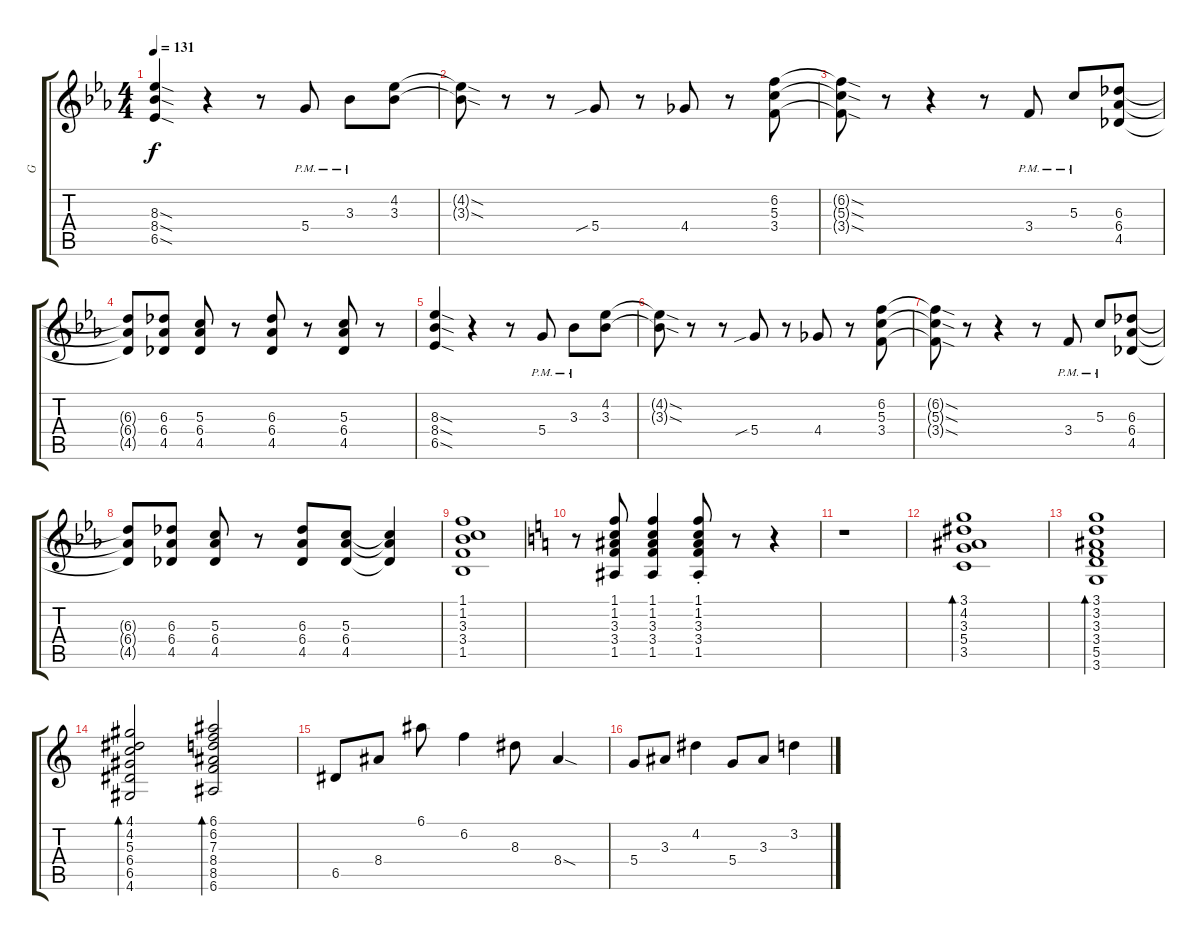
\track ("G" "G") {instrument overdrivenguitar}
\staff {score tabs}
\tuning (E4 B3 G3 D3 A2 E2) {hide}
\ts (4 4)
\tempo 131
\clef g2
\ks eb
(8.3{sod} 8.4{sod} 6.5{sod}).4{dy f instrument overdrivenguitar} r.4 r.8 5.4{pm}.8 3.3{pm}.8 (4.2 3.3).8 |
(4.2{sod t} 3.3{sod t}).8 r.8 r.8 5.4{sib}.8 r.8 4.4.8 r.8 (6.2 5.3 3.4).8 |
(6.2{sod t} 5.3{sod t} 3.4{sod t}).8 r.8 r.4 r.8 3.4{pm}.8 5.3{pm}.8 (6.3 6.4 4.5).8 |
(6.3{t} 6.4{t} 4.5{t}).8 (6.3 6.4 4.5).8 (5.3 6.4 4.5).8 r.8 (6.3 6.4 4.5).8 r.8 (5.3 6.4 4.5).8 r.8 |
(8.3{sod} 8.4{sod} 6.5{sod}).4 r.4 r.8 5.4{pm}.8 3.3{pm}.8 (4.2 3.3).8 |
(4.2{sod t} 3.3{sod t}).8 r.8 r.8 5.4{sib}.8 r.8 4.4.8 r.8 (6.2 5.3 3.4).8 |
(6.2{sod t} 5.3{sod t} 3.4{sod t}).8 r.8 r.4 r.8 3.4{pm}.8 5.3{pm}.8 (6.3 6.4 4.5).8 |
(6.3{t} 6.4{t} 4.5{t}).8 (6.3 6.4 4.5).8 (5.3 6.4 4.5).8 r.8 (6.3 6.4 4.5).8 (5.3 6.4 4.5).8 (5.3{t} 6.4{t} 4.5{t}).4 |
(1.1 1.2 3.3 3.4 1.5).1 |
\ks c
r.8 (1.1 1.2 3.3 3.4 1.5).8 (1.1 1.2 3.3 3.4 1.5).4 (1.1{st} 1.2{st} 3.3{st} 3.4{st} 1.5{st}).8 r.8 r.4 |
r.1 |
(3.1 4.2 3.3 5.4 3.5).1{bd 30} |
(3.1 3.2 3.3 3.4 5.5 3.6).1{bd 30} |
(4.1 4.2 5.3 6.4 6.5 4.6).2{bd 30} (6.1 6.2 7.3 8.4 8.5 6.6).2{bd 30} |
6.5.8 8.4.8 6.1.8 6.2.4 8.3.8 8.4{sod}.4 |
5.4.8 3.3.8 4.2.4 5.4.8 3.3.8 3.2.4
